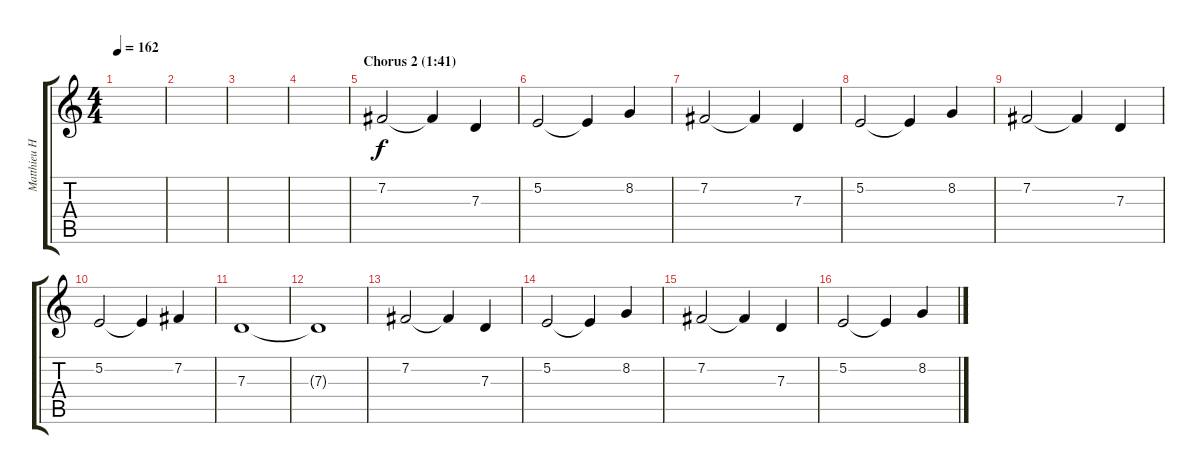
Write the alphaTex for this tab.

\track ("Matthieu Hartley (keyboards)" "Matthieu H") {instrument ocarina}
\staff {score tabs}
\tuning (E4 B3 G3 D3 A2 E2) {hide}
\ts (4 4)
\tempo 162
\clef g2
\ks c
|
|
|
|
\section ("" "Chorus 2 (1:41)")
7.2.2 7.2{t}.4 7.3.4 |
5.2.2 5.2{t}.4 8.2.4 |
7.2.2 7.2{t}.4 7.3.4 |
5.2.2 5.2{t}.4 8.2.4 |
7.2.2 7.2{t}.4 7.3.4 |
5.2.2 5.2{t}.4 7.2.4 |
7.3.1 |
7.3{t}.1 |
7.2.2 7.2{t}.4 7.3.4 |
5.2.2 5.2{t}.4 8.2.4 |
7.2.2 7.2{t}.4 7.3.4 |
5.2.2 5.2{t}.4 8.2.4
